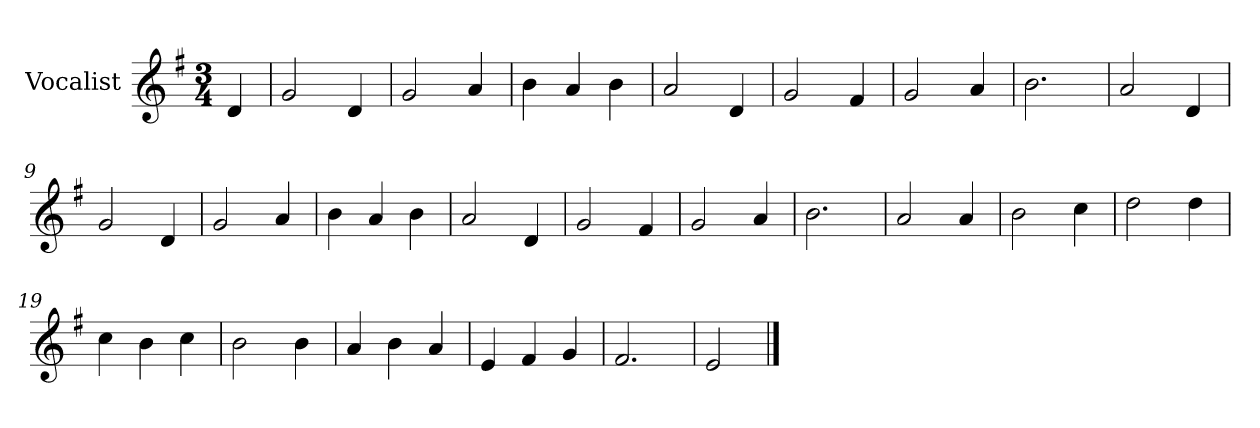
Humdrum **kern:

**kern
*part1
*staff1
*I"Vocalist
*k[f#]
*G:
*M3/4
=
4d
=1
2g
4d
=2
2g
4a
=3
4b
4a
4b
=4
2a
4d
=5
2g
4f#
=6
2g
4a
=7
2.b
=8
2a
4d
=9
2g
4d
=10
2g
4a
=11
4b
4a
4b
=12
2a
4d
=13
2g
4f#
=14
2g
4a
=15
2.b
=16
2a
4a
=17
2b
4cc
=18
2dd
4dd
=19
4cc
4b
4cc
=20
2b
4b
=21
4a
4b
4a
=22
4e
4f#
4g
=23
2.f#
=24
2e
==
*-
